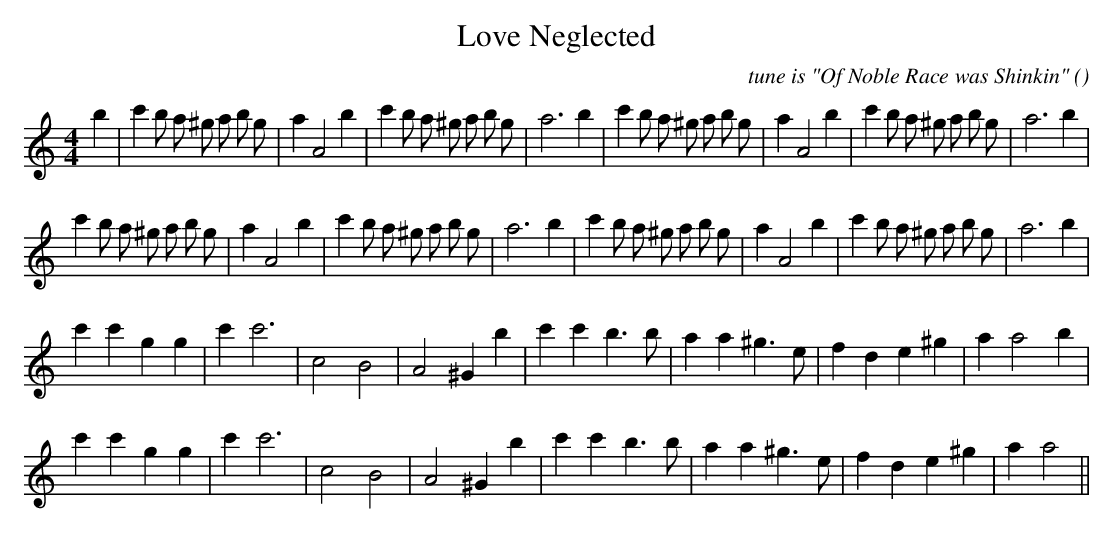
X:1
T: Love Neglected
C:tune is "Of Noble Race was Shinkin"
O:
M:4/4
K:Am
K:Am
M:4/4
L:1/16
b4 |c'4 b2 a2 ^g2 a2 b2 g2 |a4 A8 b4 |c'4 b2 a2 ^g2 a2 b2 g2 |a12 b4 |c'4 b2 a2 ^g2 a2 b2 g2 |a4 A8 b4 |c'4 b2 a2 ^g2 a2 b2 g2 |a12 b4 |
c'4 b2 a2 ^g2 a2 b2 g2 |a4 A8 b4 |c'4 b2 a2 ^g2 a2 b2 g2 |a12 b4 |c'4 b2 a2 ^g2 a2 b2 g2 |a4 A8 b4 |c'4 b2 a2 ^g2 a2 b2 g2 |a12 b4 |
c'4 c'4 g4 g4 |c'4 c'12 |c8 B8 |A8 ^G4 b4 |c'4 c'4 b6 b2 |a4 a4 ^g6 e2 |f4 d4 e4 ^g4 |a4 a8 b4 |
c'4 c'4 g4 g4 |c'4 c'12 |c8 B8 |A8 ^G4 b4 |c'4 c'4 b6 b2 |a4 a4 ^g6 e2 |f4 d4 e4 ^g4 |a4 a8 ||
